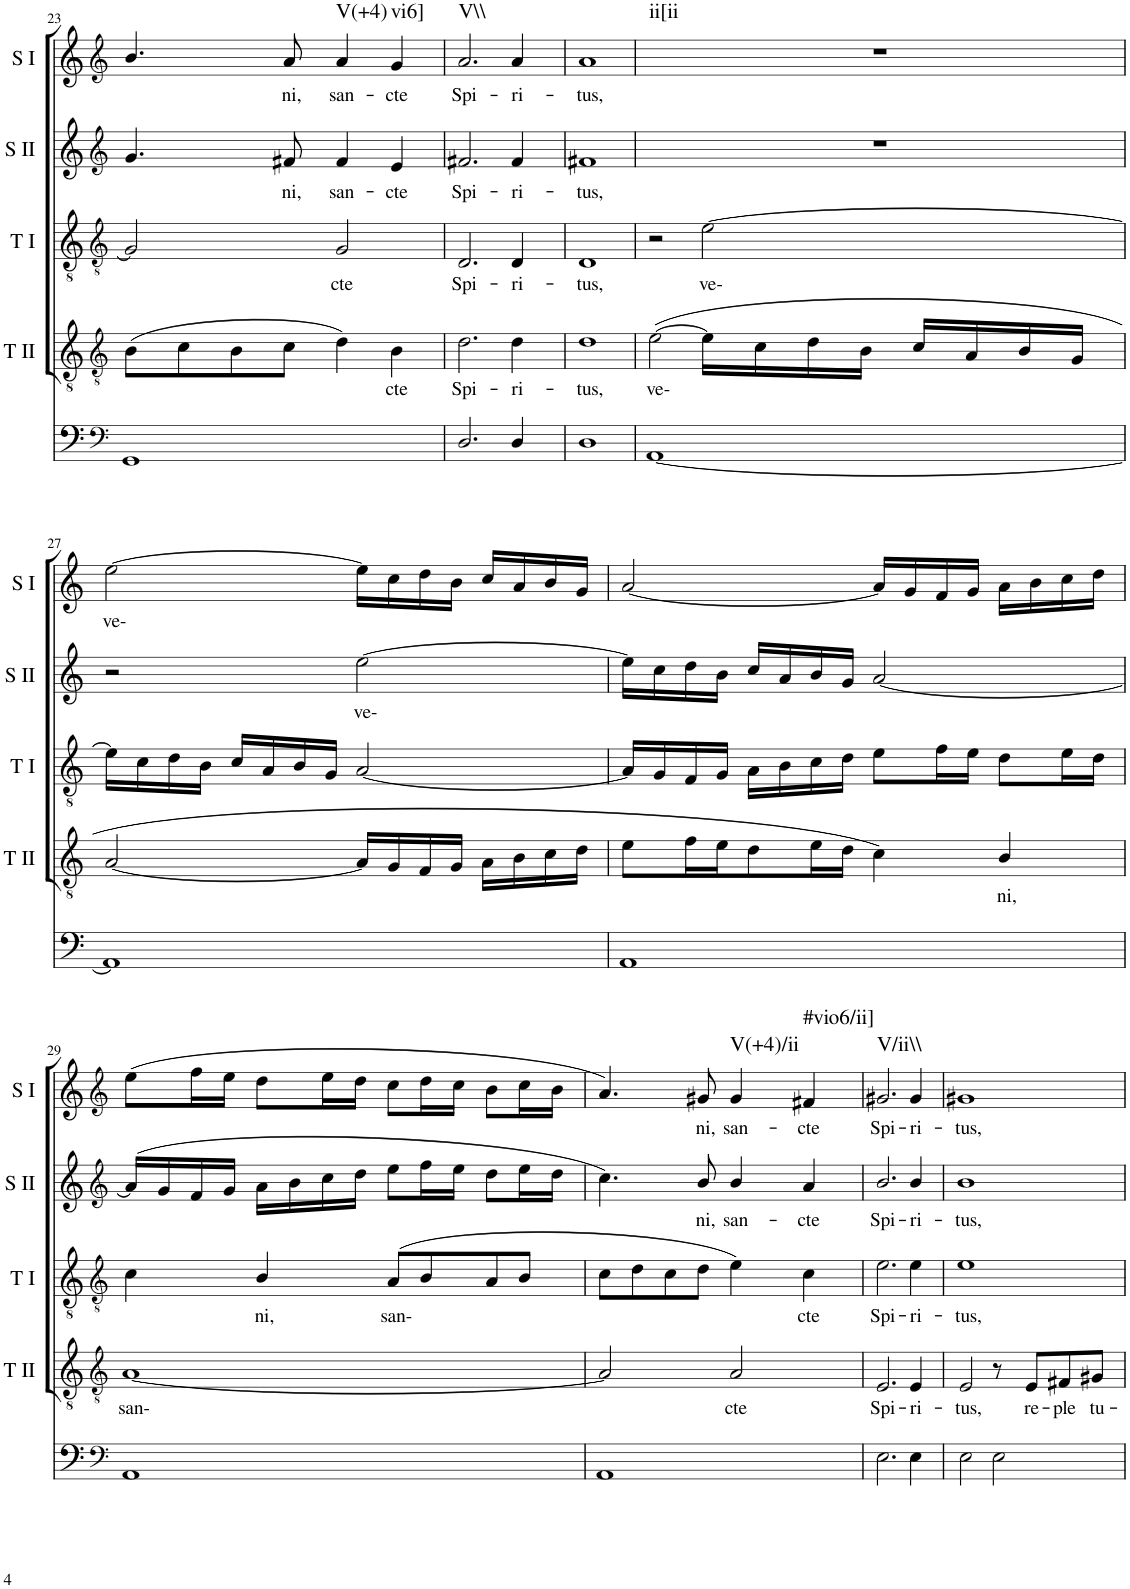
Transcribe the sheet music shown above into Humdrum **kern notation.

**kern	**kern	**text	**kern	**text	**kern	**text	**kern	**text	**harte
*part5	*part4	*part4	*part3	*part3	*part2	*part2	*part1	*part1	*part1
*staff5	*staff4	*staff4	*staff3	*staff3	*staff2	*staff2	*staff1	*staff1	*
*I"Continuo	*I"Tenor II	*	*I"Tenor I	*	*I"Soprano II	*	*I"Soprano I	*	*
*	*I'T II	*	*I'T I	*	*I'S II	*	*I'S I	*	*
!!LO:PB:g=z
*clefF4	*clefGv2	*	*clefGv2	*	*clefG2	*	*clefG2	*	*
*k[]	*k[]	*	*k[]	*	*k[]	*	*k[]	*	*
*	*	*	*M4/4	*	*M4/4	*	*M4/4	*	*
=23	=23	=23	=23	=23	=23	=23	=23	=23	=23
1GG	(8B\L	.	2G/]	.	4.g/	.	4.b/	.	.
.	8c\	.	.	.	.	.	.	.	.
.	8B\	.	.	.	.	.	.	.	.
!	!	!	!	!	!	!LO:LY:b	!	!LO:LY:b	!
.	8c\J	.	.	.	8f#X/	ni,	8a/	ni,	.
!	!	!	!	!LO:LY:b	!	!LO:LY:b	!	!LO:LY:b	!LO:H:kt=V(+4)
.	4d\)	.	2G/	cte	4f#/	san-	4a/	san-	N
!	!	!LO:LY:b	!	!	!	!LO:LY:b	!	!LO:LY:b	!LO:H:kt=vi6]
.	4B\	cte	.	.	4e/	cte	4g/	cte	N
=24	=24	=24	=24	=24	=24	=24	=24	=24	=24
!	!	!LO:LY:b	!	!LO:LY:b	!	!LO:LY:b	!	!LO:LY:b	!LO:H:kt=V\\
2.D/	2.d\	Spi-	2.D/	Spi-	2.f#X/	Spi-	2.a/	Spi-	N
!	!	!LO:LY:b	!	!LO:LY:b	!	!LO:LY:b	!	!LO:LY:b	!
4D/	4d\	ri-	4D/	ri-	4f#/	ri-	4a/	ri-	.
=25	=25	=25	=25	=25	=25	=25	=25	=25	=25
!	!	!LO:LY:b	!	!LO:LY:b	!	!LO:LY:b	!	!LO:LY:b	!
1D	1d	tus,	1D	tus,	1f#X	tus,	1a	tus,	.
=26	=26	=26	=26	=26	=26	=26	=26	=26	=26
!	!	!LO:LY:b	!	!	!	!	!	!	!LO:H:kt=ii[ii
[1AA	([2e\	ve-	2r	.	1r	.	1r	.	N
!	!	!	!	!LO:LY:b	!	!	!	!	!
.	16e\LL]	.	[2e\	ve-	.	.	.	.	.
.	16c\	.	.	.	.	.	.	.	.
.	16d\	.	.	.	.	.	.	.	.
.	16B\JJ	.	.	.	.	.	.	.	.
.	16c/LL	.	.	.	.	.	.	.	.
.	16A/	.	.	.	.	.	.	.	.
.	16B/	.	.	.	.	.	.	.	.
.	16G/JJ	.	.	.	.	.	.	.	.
!!LO:LB:g=z
=27	=27	=27	=27	=27	=27	=27	=27	=27	=27
!	!	!	!	!	!	!	!	!LO:LY:b	!
1AA]	[2A/	.	16e\LL]	.	2r	.	[2ee\	ve-	.
.	.	.	16c\	.	.	.	.	.	.
.	.	.	16d\	.	.	.	.	.	.
.	.	.	16B\JJ	.	.	.	.	.	.
.	.	.	16c/LL	.	.	.	.	.	.
.	.	.	16A/	.	.	.	.	.	.
.	.	.	16B/	.	.	.	.	.	.
.	.	.	16G/JJ	.	.	.	.	.	.
!	!	!	!	!	!	!LO:LY:b	!	!	!
.	16A/LL]	.	[2A/	.	[2ee\	ve-	16ee\LL]	.	.
.	16G/	.	.	.	.	.	16cc\	.	.
.	16F/	.	.	.	.	.	16dd\	.	.
.	16G/JJ	.	.	.	.	.	16b\JJ	.	.
.	16A\LL	.	.	.	.	.	16cc/LL	.	.
.	16B\	.	.	.	.	.	16a/	.	.
.	16c\	.	.	.	.	.	16b/	.	.
.	16d\JJ	.	.	.	.	.	16g/JJ	.	.
=28	=28	=28	=28	=28	=28	=28	=28	=28	=28
1AA	8e\L	.	16A/LL]	.	16ee\LL]	.	[2a/	.	.
.	.	.	16G/	.	16cc\	.	.	.	.
.	16f\L	.	16F/	.	16dd\	.	.	.	.
.	16e\J	.	16G/JJ	.	16b\JJ	.	.	.	.
.	8d\	.	16A\LL	.	16cc/LL	.	.	.	.
.	.	.	16B\	.	16a/	.	.	.	.
.	16e\L	.	16c\	.	16b/	.	.	.	.
.	16d\JJ	.	16d\JJ	.	16g/JJ	.	.	.	.
.	4c\)	.	8e\L	.	[2a/	.	16a/LL]	.	.
.	.	.	.	.	.	.	16g/	.	.
.	.	.	16f\L	.	.	.	16f/	.	.
.	.	.	16e\JJ	.	.	.	16g/JJ	.	.
!	!	!LO:LY:b	!	!	!	!	!	!	!
.	4B/	ni,	8d\L	.	.	.	16a\LL	.	.
.	.	.	.	.	.	.	16b\	.	.
.	.	.	16e\L	.	.	.	16cc\	.	.
.	.	.	16d\JJ	.	.	.	16dd\JJ	.	.
!!LO:LB:g=z
=29	=29	=29	=29	=29	=29	=29	=29	=29	=29
*clefF4	*clefGv2	*	*clefGv2	*	*clefG2	*	*clefG2	*	*
!	!	!LO:LY:b	!	!	!	!	!	!	!
1AA	[1A	san-	4c\	.	(16a/LL]	.	(8ee\L	.	.
.	.	.	.	.	16g/	.	.	.	.
.	.	.	.	.	16f/	.	16ff\L	.	.
.	.	.	.	.	16g/JJ	.	16ee\JJ	.	.
!	!	!	!	!LO:LY:b	!	!	!	!	!
.	.	.	4B/	ni,	16a\LL	.	8dd\L	.	.
.	.	.	.	.	16b\	.	.	.	.
.	.	.	.	.	16cc\	.	16ee\L	.	.
.	.	.	.	.	16dd\JJ	.	16dd\JJ	.	.
!	!	!	!	!LO:LY:b	!	!	!	!	!
.	.	.	(8A/L	san-	8ee\L	.	8cc\L	.	.
.	.	.	8B/	.	16ff\L	.	16dd\L	.	.
.	.	.	.	.	16ee\JJ	.	16cc\JJ	.	.
.	.	.	8A/	.	8dd\L	.	8b\L	.	.
.	.	.	8B/J	.	16ee\L	.	16cc\L	.	.
.	.	.	.	.	16dd\JJ	.	16b\JJ	.	.
=30	=30	=30	=30	=30	=30	=30	=30	=30	=30
1AA	2A/]	.	8c\L	.	4.cc\)	.	4.a/)	.	.
.	.	.	8d\	.	.	.	.	.	.
.	.	.	8c\	.	.	.	.	.	.
!	!	!	!	!	!	!LO:LY:b	!	!LO:LY:b	!
.	.	.	8d\J	.	8b/	ni,	8g#X/	ni,	.
!	!	!LO:LY:b	!	!	!	!LO:LY:b	!	!LO:LY:b	!LO:H:kt=V(+4)/ii
.	2A/	cte	4e\)	.	4b/	san-	4g#/	san-	N
!	!	!	!	!LO:LY:b	!	!LO:LY:b	!	!LO:LY:b	!LO:H:kt=#vio6/ii]
.	.	.	4c\	cte	4a/	cte	4f#X/	cte	N
=31	=31	=31	=31	=31	=31	=31	=31	=31	=31
!	!	!LO:LY:b	!	!LO:LY:b	!	!LO:LY:b	!	!LO:LY:b	!LO:H:kt=V/ii\\
2.E\	2.E/	Spi-	2.e\	Spi-	2.b/	Spi-	2.g#X/	Spi-	N
!	!	!LO:LY:b	!	!LO:LY:b	!	!LO:LY:b	!	!LO:LY:b	!
4E\	4E/	ri-	4e\	ri-	4b/	ri-	4g#/	ri-	.
=32	=32	=32	=32	=32	=32	=32	=32	=32	=32
!	!	!LO:LY:b	!	!LO:LY:b	!	!LO:LY:b	!	!LO:LY:b	!
2E\	2E/	tus,	1e	tus,	1b	tus,	1g#X	tus,	.
2E\	8r	.	.	.	.	.	.	.	.
!	!	!LO:LY:b	!	!	!	!	!	!	!
.	8E/L	re-	.	.	.	.	.	.	.
!	!	!LO:LY:b	!	!	!	!	!	!	!
.	8F#X/	ple	.	.	.	.	.	.	.
!	!	!LO:LY:b	!	!	!	!	!	!	!
.	8G#X/J	tu-	.	.	.	.	.	.	.
=	=	=	=	=	=	=	=	=	=
*-	*-	*-	*-	*-	*-	*-	*-	*-	*-
